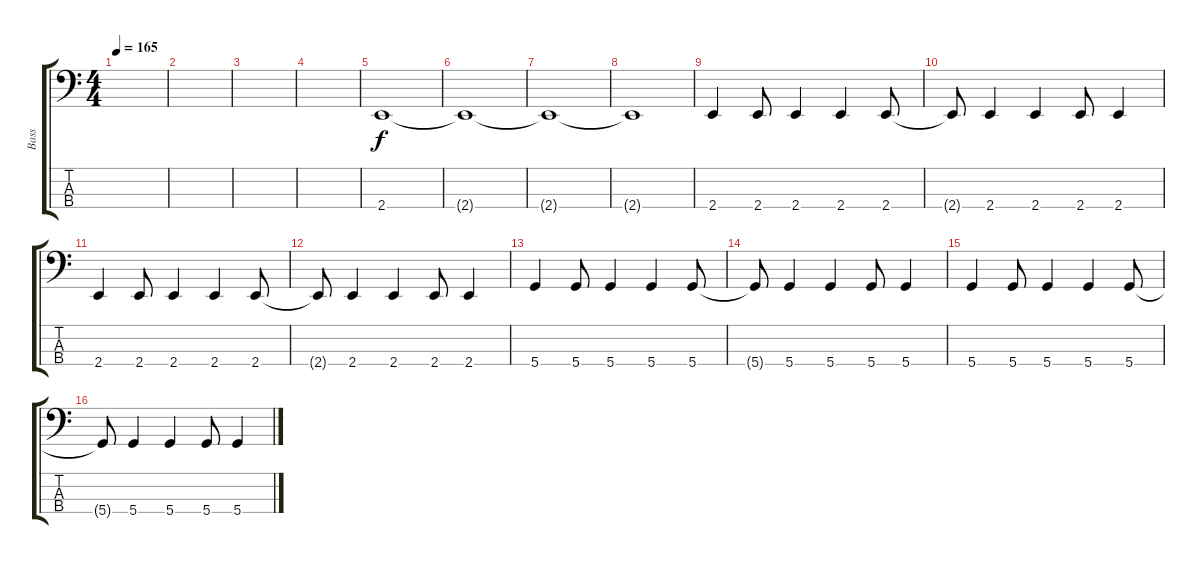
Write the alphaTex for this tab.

\track ("Bass" "Bass") {instrument electricbasspick}
\staff {score tabs}
\tuning (G2 D2 A1 D1) {hide}
\ts (4 4)
\tempo 165
\clef f4
\ks c
|
|
|
|
2.4.1 |
2.4{t}.1 |
2.4{t}.1 |
2.4{t}.1 |
2.4.4 2.4.8 2.4.4 2.4.4 2.4.8 |
2.4{t}.8 2.4.4 2.4.4 2.4.8 2.4.4 |
2.4.4 2.4.8 2.4.4 2.4.4 2.4.8 |
2.4{t}.8 2.4.4 2.4.4 2.4.8 2.4.4 |
5.4.4 5.4.8 5.4.4 5.4.4 5.4.8 |
5.4{t}.8 5.4.4 5.4.4 5.4.8 5.4.4 |
5.4.4 5.4.8 5.4.4 5.4.4 5.4.8 |
5.4{t}.8 5.4.4 5.4.4 5.4.8 5.4.4
